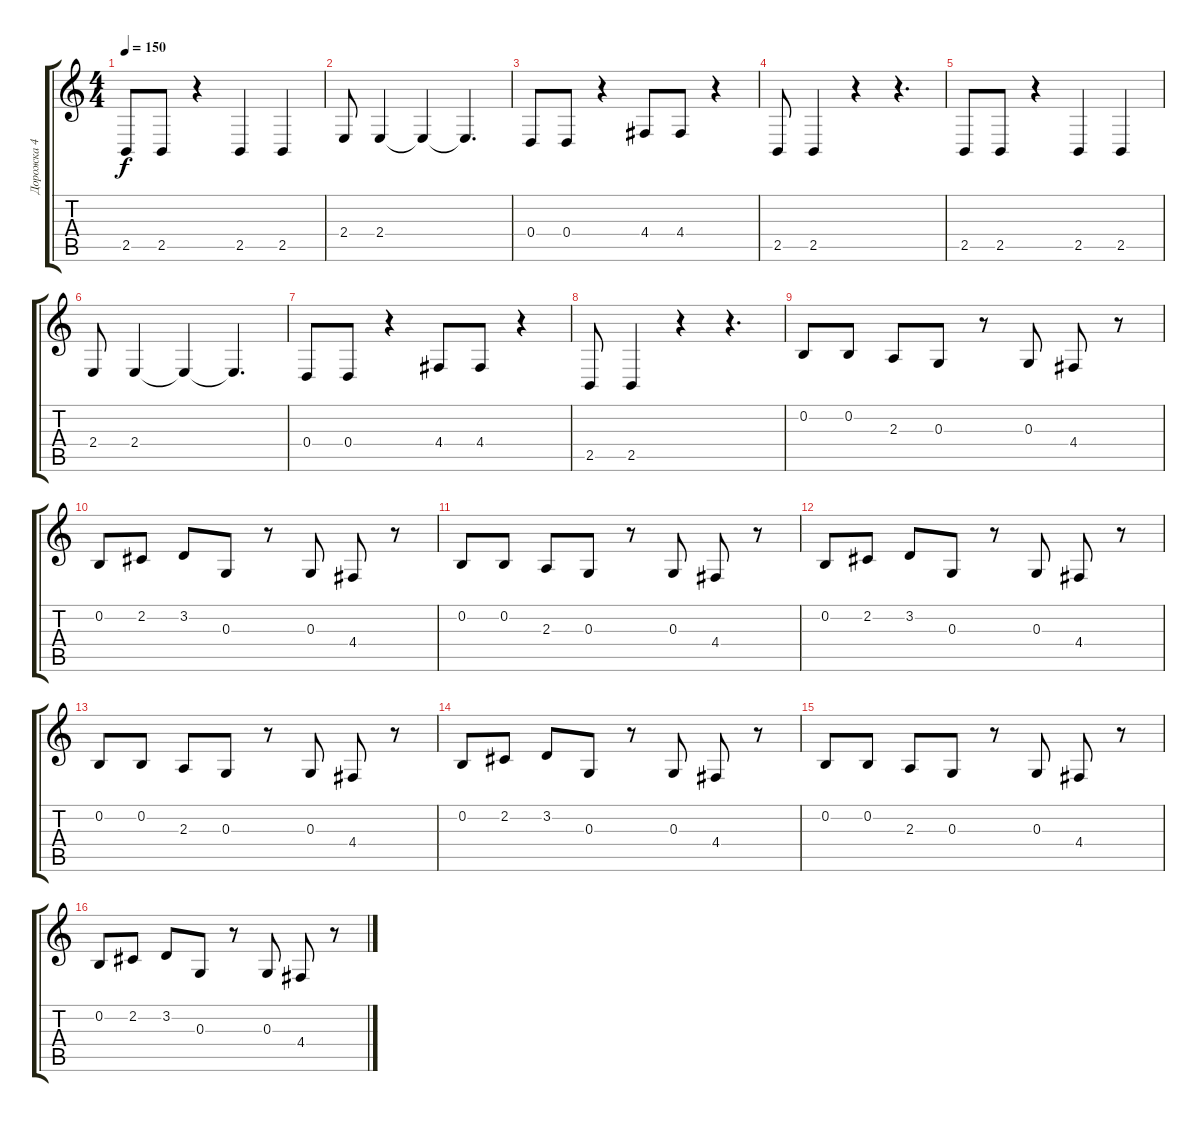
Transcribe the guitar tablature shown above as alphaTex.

\track ("Дорожка 4" "Дорожка 4") {instrument flute}
\staff {score tabs}
\tuning (E4 B3 G3 D3 A2 E2) {hide}
\ts (4 4)
\tempo 150
\clef g2
\ks c
2.5.8{dy f} 2.5.8 r.4 2.5.4 2.5.4 |
2.4.8 2.4.4 2.4{t}.4 2.4{t}.4{d} |
0.4.8 0.4.8 r.4 4.4.8 4.4.8 r.4 |
2.5.8 2.5.4 r.4 r.4{d} |
2.5.8 2.5.8 r.4 2.5.4 2.5.4 |
2.4.8 2.4.4 2.4{t}.4 2.4{t}.4{d} |
0.4.8 0.4.8 r.4 4.4.8 4.4.8 r.4 |
2.5.8 2.5.4 r.4 r.4{d} |
0.2.8 0.2.8 2.3.8 0.3.8 r.8 0.3.8 4.4.8 r.8 |
0.2.8 2.2.8 3.2.8 0.3.8 r.8 0.3.8 4.4.8 r.8 |
0.2.8 0.2.8 2.3.8 0.3.8 r.8 0.3.8 4.4.8 r.8 |
0.2.8 2.2.8 3.2.8 0.3.8 r.8 0.3.8 4.4.8 r.8 |
0.2.8 0.2.8 2.3.8 0.3.8 r.8 0.3.8 4.4.8 r.8 |
0.2.8 2.2.8 3.2.8 0.3.8 r.8 0.3.8 4.4.8 r.8 |
0.2.8 0.2.8 2.3.8 0.3.8 r.8 0.3.8 4.4.8 r.8 |
0.2.8 2.2.8 3.2.8 0.3.8 r.8 0.3.8 4.4.8 r.8
